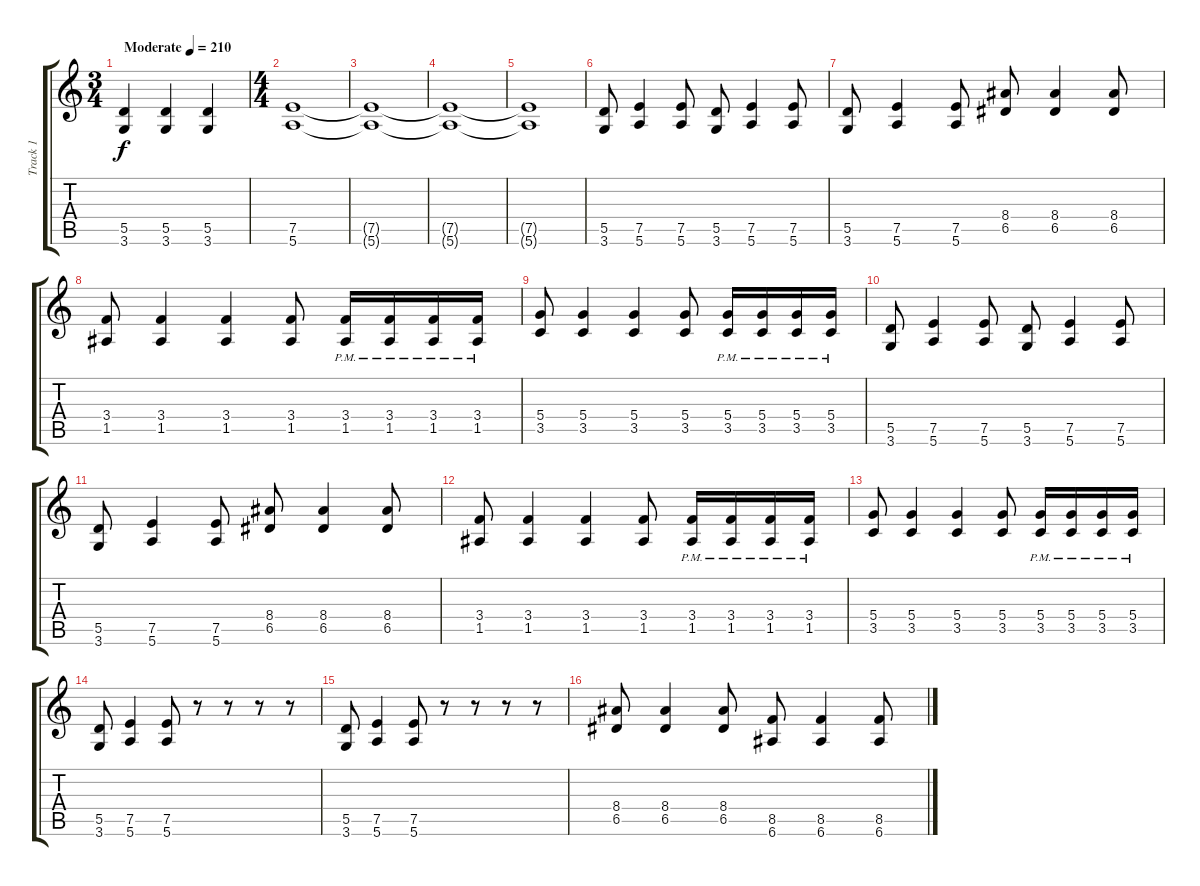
\track ("Track 1" "Track 1") {instrument distortionguitar}
\staff {score tabs}
\tuning (E4 B3 G3 D3 A2 E2) {hide}
\ts (3 4)
\tempo (210 "Moderate")
\clef g2
\ks c
(5.5 3.6).4{dy f instrument distortionguitar} (5.5 3.6).4 (5.5 3.6).4 |
\ts (4 4)
(7.5 5.6).1 |
(7.5{t} 5.6{t}).1 |
(7.5{t} 5.6{t}).1 |
(7.5{t} 5.6{t}).1 |
(5.5 3.6).8 (7.5 5.6).4 (7.5 5.6).8 (5.5 3.6).8 (7.5 5.6).4 (7.5 5.6).8 |
(5.5 3.6).8 (7.5 5.6).4 (7.5 5.6).8 (8.4 6.5).8 (8.4 6.5).4 (8.4 6.5).8 |
(3.4 1.5).8 (3.4 1.5).4 (3.4 1.5).4 (3.4 1.5).8 (3.4{pm} 1.5{pm}).16 (3.4{pm} 1.5{pm}).16 (3.4{pm} 1.5{pm}).16 (3.4{pm} 1.5{pm}).16 |
(5.4 3.5).8 (5.4 3.5).4 (5.4 3.5).4 (5.4 3.5).8 (5.4{pm} 3.5{pm}).16 (5.4{pm} 3.5{pm}).16 (5.4{pm} 3.5{pm}).16 (5.4{pm} 3.5{pm}).16 |
(5.5 3.6).8 (7.5 5.6).4 (7.5 5.6).8 (5.5 3.6).8 (7.5 5.6).4 (7.5 5.6).8 |
(5.5 3.6).8 (7.5 5.6).4 (7.5 5.6).8 (8.4 6.5).8 (8.4 6.5).4 (8.4 6.5).8 |
(3.4 1.5).8 (3.4 1.5).4 (3.4 1.5).4 (3.4 1.5).8 (3.4{pm} 1.5{pm}).16 (3.4{pm} 1.5{pm}).16 (3.4{pm} 1.5{pm}).16 (3.4{pm} 1.5{pm}).16 |
(5.4 3.5).8 (5.4 3.5).4 (5.4 3.5).4 (5.4 3.5).8 (5.4{pm} 3.5{pm}).16 (5.4{pm} 3.5{pm}).16 (5.4{pm} 3.5{pm}).16 (5.4{pm} 3.5{pm}).16 |
(5.5 3.6).8 (7.5 5.6).4 (7.5 5.6).8 r.8 r.8 r.8 r.8 |
(5.5 3.6).8 (7.5 5.6).4 (7.5 5.6).8 r.8 r.8 r.8 r.8 |
(8.4 6.5).8 (8.4 6.5).4 (8.4 6.5).8 (8.5 6.6).8 (8.5 6.6).4 (8.5 6.6).8
